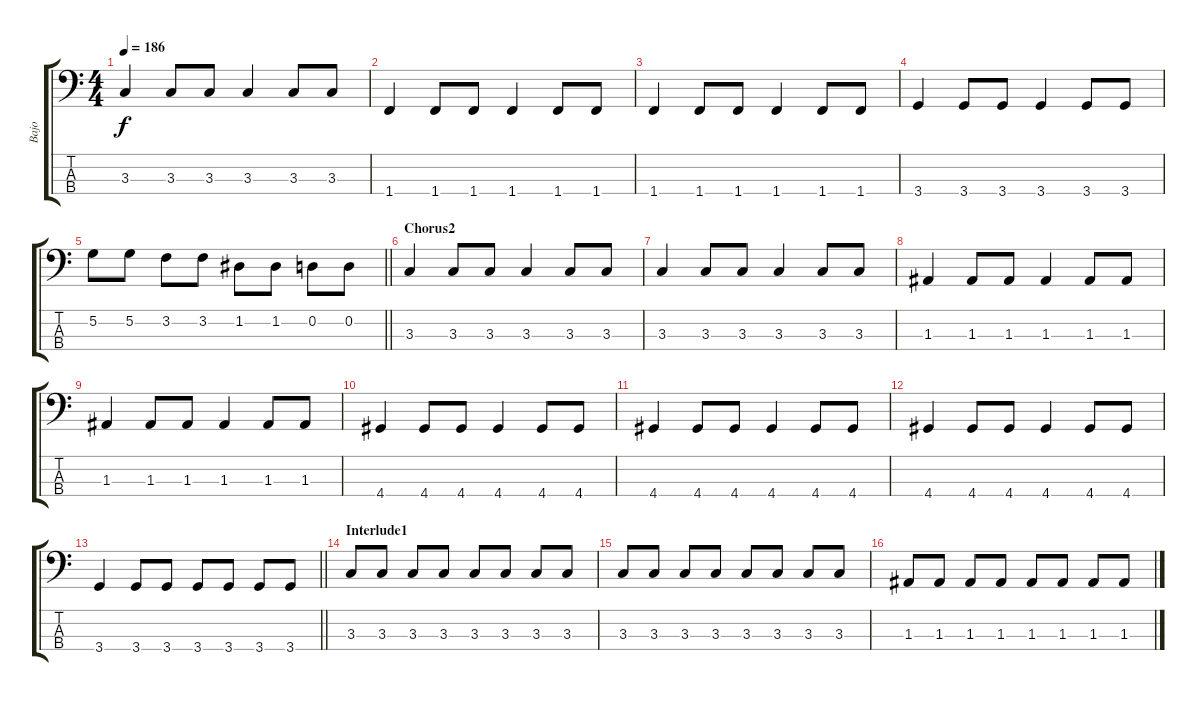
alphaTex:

\track ("Bajo" "Bajo") {instrument electricbassfinger}
\staff {score tabs}
\tuning (G2 D2 A1 E1) {hide}
\ts (4 4)
\tempo 186
\clef f4
\ks c
3.3.4{dy f} 3.3.8 3.3.8 3.3.4 3.3.8 3.3.8 |
1.4.4 1.4.8 1.4.8 1.4.4 1.4.8 1.4.8 |
1.4.4 1.4.8 1.4.8 1.4.4 1.4.8 1.4.8 |
3.4.4 3.4.8 3.4.8 3.4.4 3.4.8 3.4.8 |
\barLineRight lightlight
5.2.8 5.2.8 3.2.8 3.2.8 1.2.8 1.2.8 0.2.8 0.2.8 |
\section ("" "Chorus2")
3.3.4 3.3.8 3.3.8 3.3.4 3.3.8 3.3.8 |
3.3.4 3.3.8 3.3.8 3.3.4 3.3.8 3.3.8 |
1.3.4 1.3.8 1.3.8 1.3.4 1.3.8 1.3.8 |
1.3.4 1.3.8 1.3.8 1.3.4 1.3.8 1.3.8 |
4.4.4 4.4.8 4.4.8 4.4.4 4.4.8 4.4.8 |
4.4.4 4.4.8 4.4.8 4.4.4 4.4.8 4.4.8 |
4.4.4 4.4.8 4.4.8 4.4.4 4.4.8 4.4.8 |
\barLineRight lightlight
3.4.4 3.4.8 3.4.8 3.4.8 3.4.8 3.4.8 3.4.8 |
\section ("" "Interlude1")
3.3.8 3.3.8 3.3.8 3.3.8 3.3.8 3.3.8 3.3.8 3.3.8 |
3.3.8 3.3.8 3.3.8 3.3.8 3.3.8 3.3.8 3.3.8 3.3.8 |
1.3.8 1.3.8 1.3.8 1.3.8 1.3.8 1.3.8 1.3.8 1.3.8
